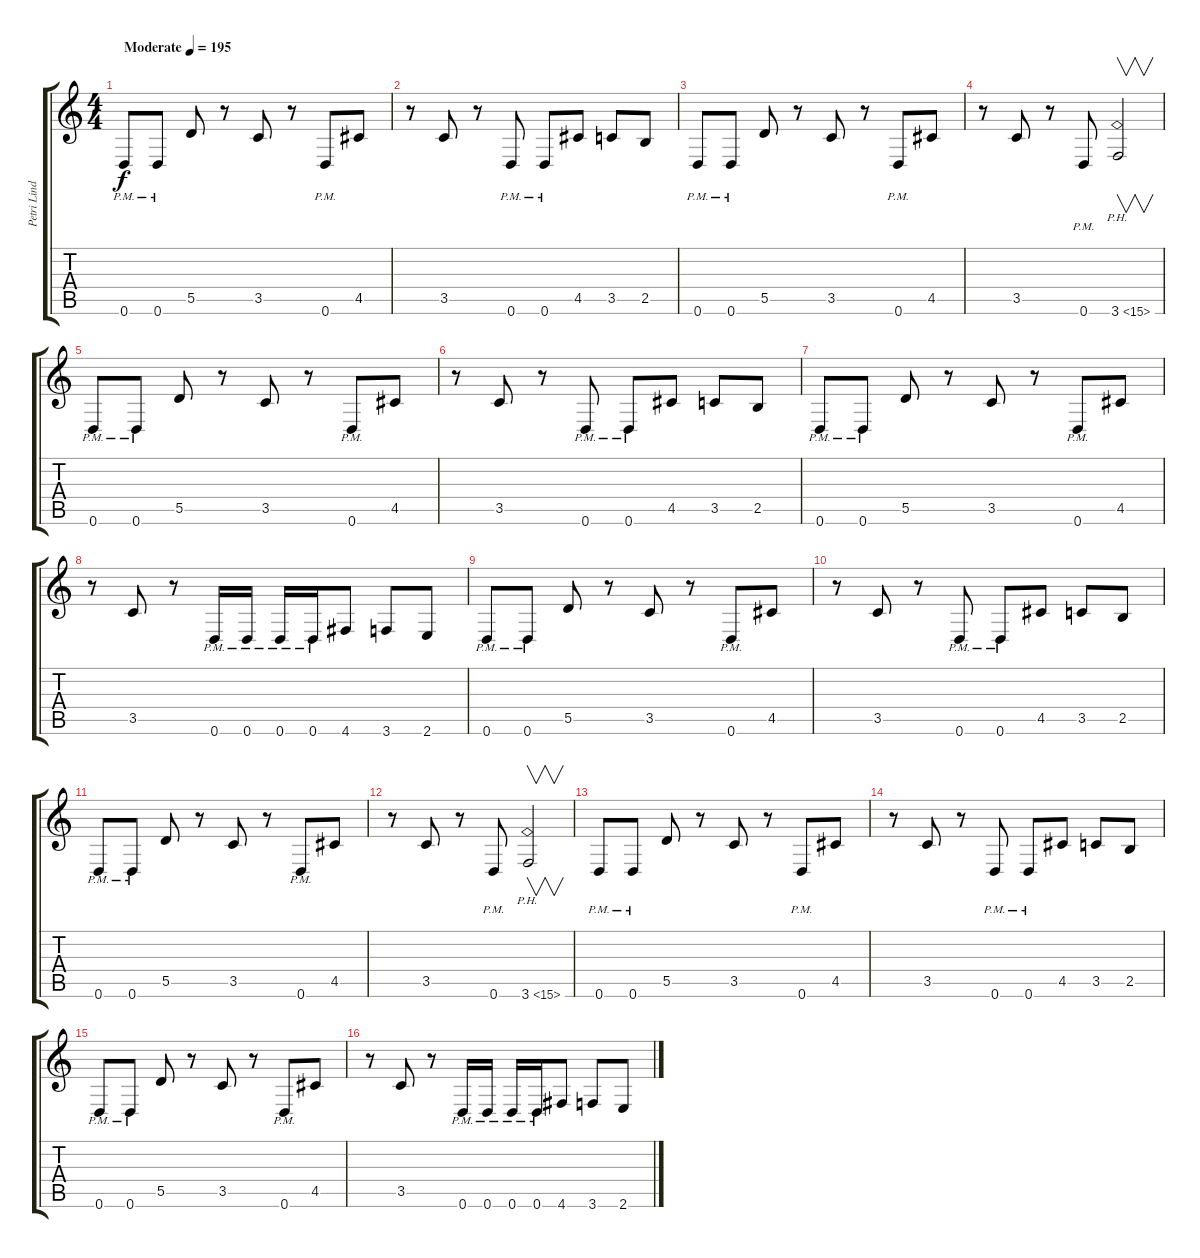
\track ("Petri Lindroos" "Petri Lind") {instrument distortionguitar}
\staff {score tabs}
\tuning (E4 B3 G3 D3 A2 D2) {hide}
\ts (4 4)
\tempo (195 "Moderate")
\clef g2
\ks c
0.6{pm}.8{dy f instrument distortionguitar} 0.6{pm}.8 5.5.8 r.8 3.5.8 r.8 0.6{pm}.8 4.5.8 |
r.8 3.5.8 r.8 0.6{pm}.8 0.6{pm}.8 4.5.8 3.5.8 2.5.8 |
0.6{pm}.8 0.6{pm}.8 5.5.8 r.8 3.5.8 r.8 0.6{pm}.8 4.5.8 |
r.8 3.5.8 r.8 0.6{pm}.8 3.6{ph 12}.2{v} |
0.6{pm}.8 0.6{pm}.8 5.5.8 r.8 3.5.8 r.8 0.6{pm}.8 4.5.8 |
r.8 3.5.8 r.8 0.6{pm}.8 0.6{pm}.8 4.5.8 3.5.8 2.5.8 |
0.6{pm}.8 0.6{pm}.8 5.5.8 r.8 3.5.8 r.8 0.6{pm}.8 4.5.8 |
r.8 3.5.8 r.8 0.6{pm}.16 0.6{pm}.16 0.6{pm}.16 0.6{pm}.16 4.6.8 3.6.8 2.6.8 |
0.6{pm}.8 0.6{pm}.8 5.5.8 r.8 3.5.8 r.8 0.6{pm}.8 4.5.8 |
r.8 3.5.8 r.8 0.6{pm}.8 0.6{pm}.8 4.5.8 3.5.8 2.5.8 |
0.6{pm}.8 0.6{pm}.8 5.5.8 r.8 3.5.8 r.8 0.6{pm}.8 4.5.8 |
r.8 3.5.8 r.8 0.6{pm}.8 3.6{ph 12}.2{v} |
0.6{pm}.8 0.6{pm}.8 5.5.8 r.8 3.5.8 r.8 0.6{pm}.8 4.5.8 |
r.8 3.5.8 r.8 0.6{pm}.8 0.6{pm}.8 4.5.8 3.5.8 2.5.8 |
0.6{pm}.8 0.6{pm}.8 5.5.8 r.8 3.5.8 r.8 0.6{pm}.8 4.5.8 |
r.8 3.5.8 r.8 0.6{pm}.16 0.6{pm}.16 0.6{pm}.16 0.6{pm}.16 4.6.8 3.6.8 2.6.8
